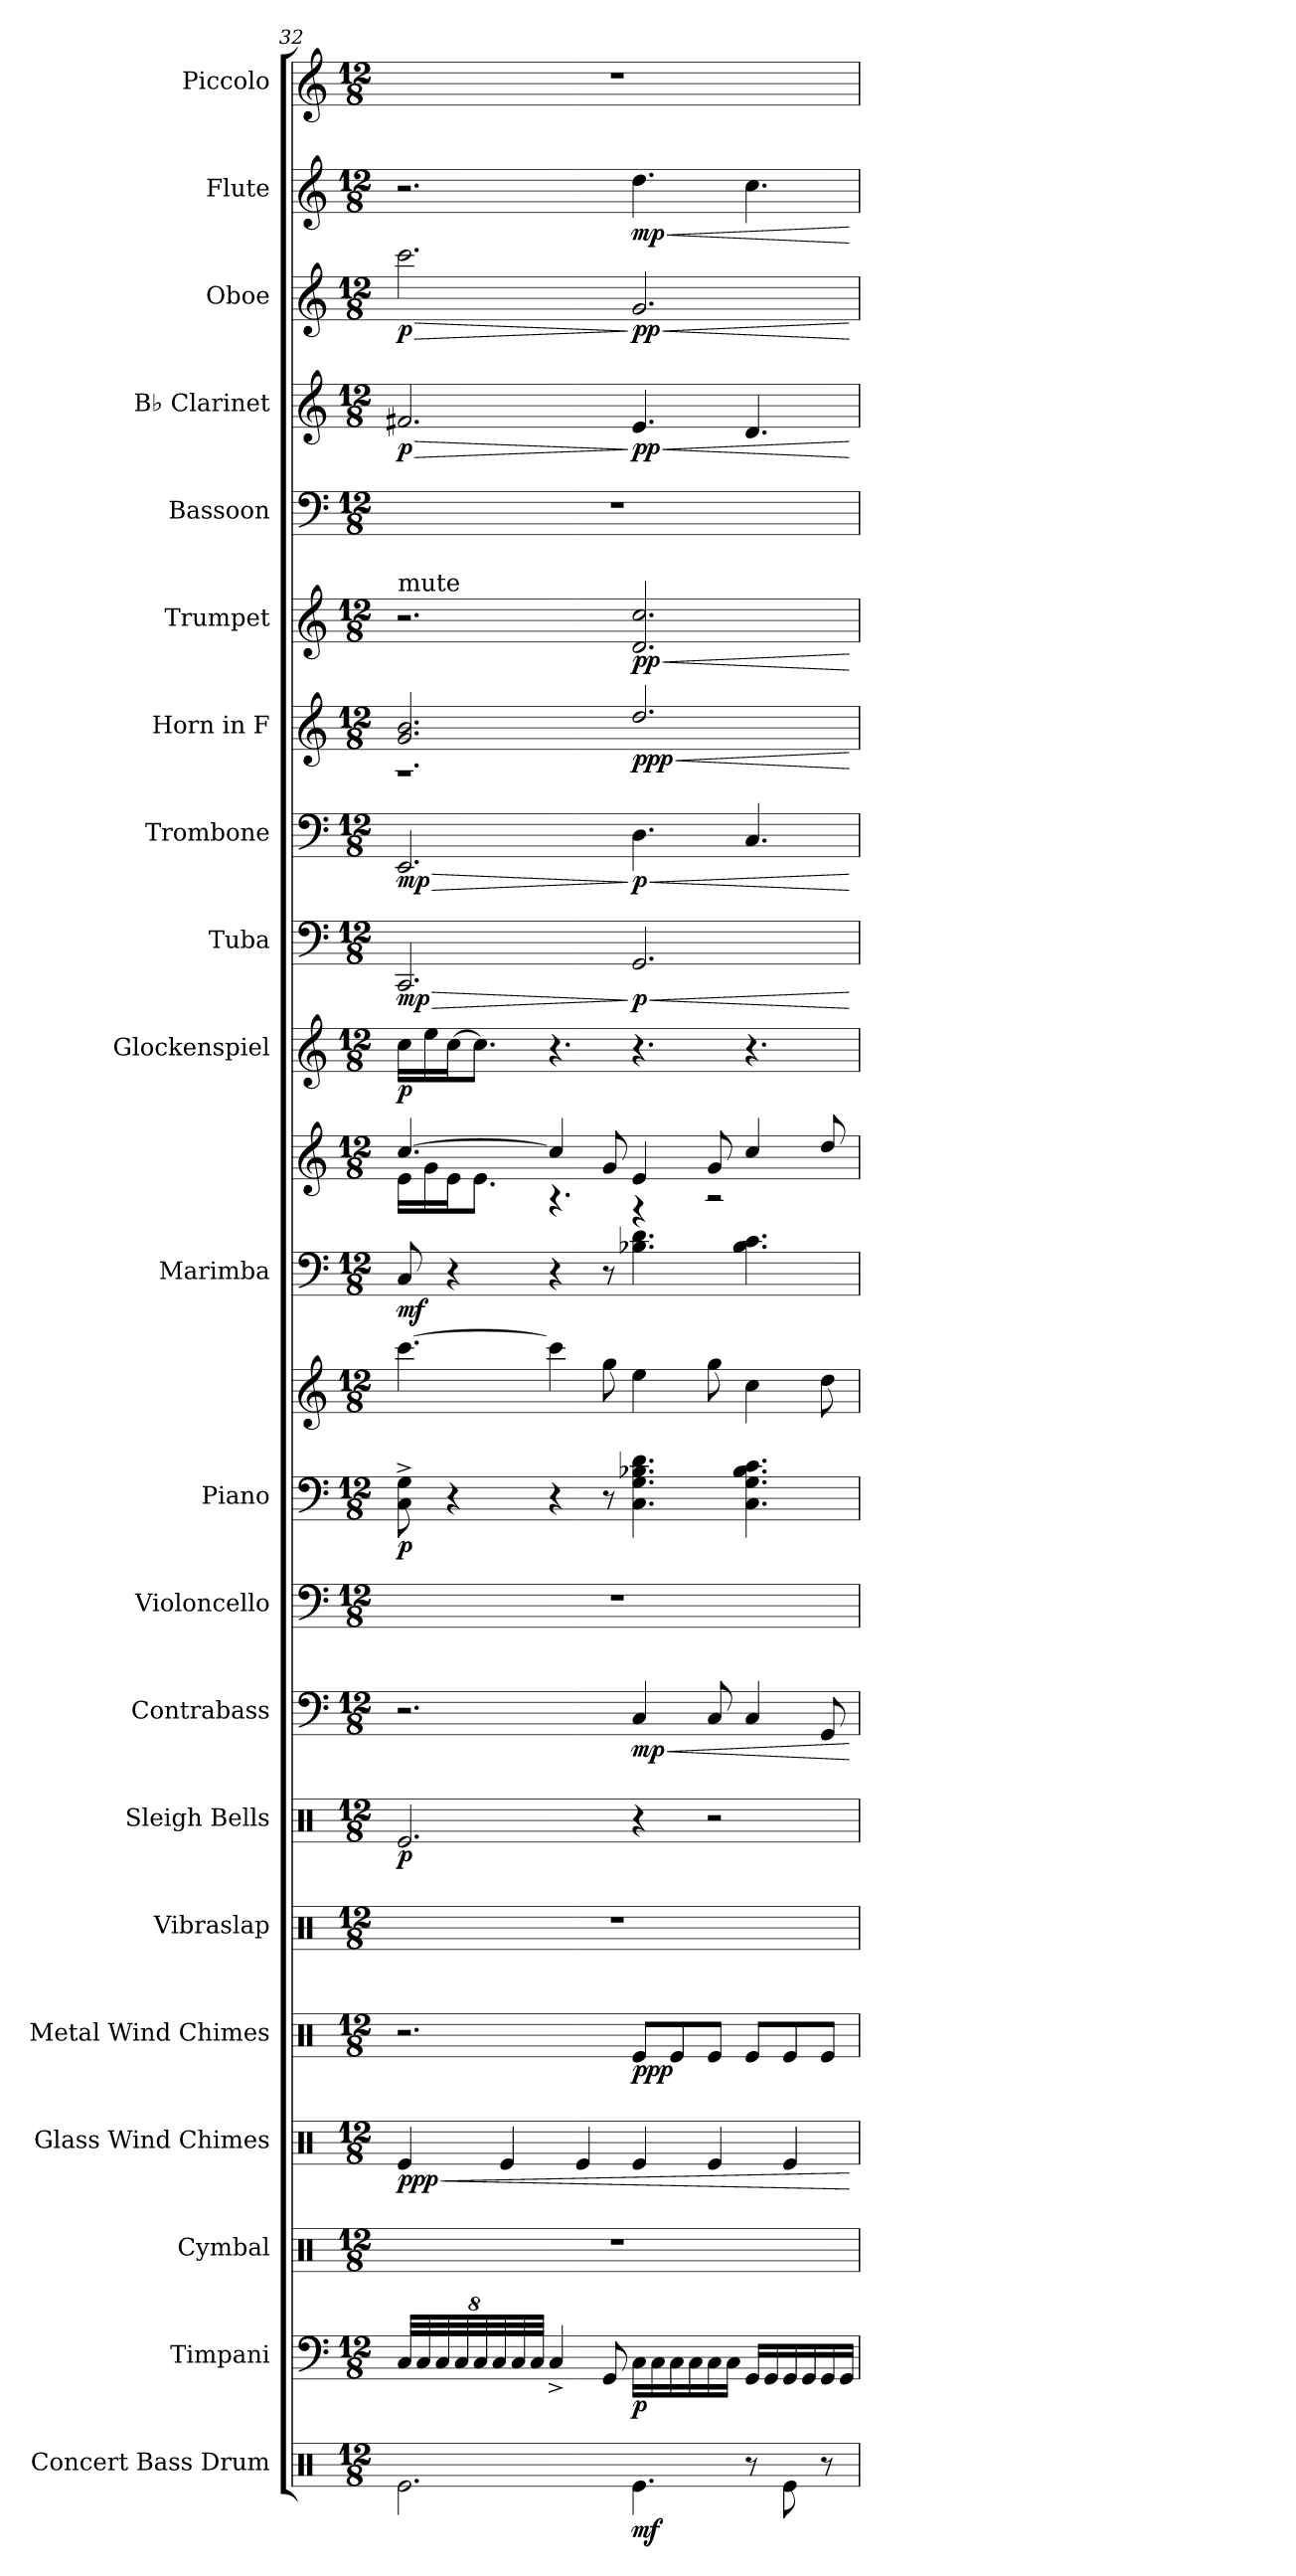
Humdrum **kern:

**kern	**dynam	**kern	**dynam	**kern	**kern	**dynam	**kern	**dynam	**kern	**kern	**dynam	**kern	**dynam	**kern	**kern	**kern	**dynam	**kern	**kern	**dynam	**kern	**dynam	**kern	**dynam	**kern	**dynam	**kern	**dynam	**kern	**dynam	**kern	**kern	**dynam	**kern	**dynam	**kern	**dynam	**kern
*part21	*part21	*part20	*part20	*part19	*part18	*part18	*part17	*part17	*part16	*part15	*part15	*part14	*part14	*part13	*part12	*part12	*part12	*part11	*part11	*part11	*part10	*part10	*part9	*part9	*part8	*part8	*part7	*part7	*part6	*part6	*part5	*part4	*part4	*part3	*part3	*part2	*part2	*part1
*staff23	*staff23	*staff22	*staff22	*staff21	*staff20	*staff20	*staff19	*staff19	*staff18	*staff17	*staff17	*staff16	*staff16	*staff15	*staff14	*staff13	*staff13/14	*staff12	*staff11	*staff11/12	*staff10	*staff10	*staff9	*staff9	*staff8	*staff8	*staff7	*staff7	*staff6	*staff6	*staff5	*staff4	*staff4	*staff3	*staff3	*staff2	*staff2	*staff1
*I"Concert Bass Drum	*	*I"Timpani	*	*I"Cymbal	*I"Glass Wind Chimes	*	*I"Metal Wind Chimes	*	*I"Vibraslap	*I"Sleigh Bells	*	*I"Contrabass	*	*I"Violoncello	*I"Piano	*	*	*I"Marimba	*	*	*I"Glockenspiel	*	*I"Tuba	*	*I"Trombone	*	*I"Horn in F	*	*I"Trumpet	*	*I"Bassoon	*I"B♭ Clarinet	*	*I"Oboe	*	*I"Flute	*	*I"Piccolo
*I'Con. BD	*	*I'Timp.	*	*I'Cym.	*I'Gl. Wn Ch.	*	*I'Met. Wn Ch.	*	*I'Vibslp.	*I'Sle. Be.	*	*I'Cb.	*	*I'Vc.	*I'Pno.	*	*	*I'Mrm.	*	*	*I'Glock.	*	*I'Tba.	*	*I'Tbn.	*	*	*	*I'Tpt.	*	*I'Bsn.	*I'B♭ Cl.	*	*I'Ob.	*	*I'Fl.	*	*I'Picc.
!!LO:PB:g=z
*clefX	*	*clefF4	*	*clefX	*clefX	*	*clefX	*	*clefX	*clefX	*	*clefF4	*	*clefF4	*clefF4	*clefG2	*	*clefF4	*clefG2	*	*clefG2	*	*clefF4	*	*clefF4	*	*clefG2	*	*clefG2	*	*clefF4	*clefG2	*	*clefG2	*	*clefG2	*	*clefG2
*	*	*	*	*	*	*	*	*	*	*	*	*ITrd7c12	*	*	*	*	*	*	*	*	*ITrd-14c-24	*	*	*	*	*	*ITrd4c7	*	*ITrd1c2	*	*	*ITrd1c2	*	*	*	*	*	*ITrd-7c-12
*k[]	*	*k[]	*	*k[]	*k[]	*	*k[]	*	*k[]	*k[]	*	*k[]	*	*k[]	*k[]	*k[]	*	*k[]	*k[]	*	*k[]	*	*k[]	*	*k[]	*	*k[b-]	*	*k[b-e-]	*	*k[]	*k[b-e-]	*	*k[]	*	*k[]	*	*k[]
*M12/8	*	*M12/8	*	*M12/8	*M12/8	*	*M12/8	*	*M12/8	*M12/8	*	*M12/8	*	*M12/8	*M12/8	*M12/8	*	*M12/8	*M12/8	*	*M12/8	*	*M12/8	*	*M12/8	*	*M12/8	*	*M12/8	*	*M12/8	*M12/8	*	*M12/8	*	*M12/8	*	*M12/8
*	*	*Xbrackettup	*	*	*	*	*	*	*	*	*	*	*	*	*	*	*	*	*	*	*	*	*	*	*	*	*	*	*	*	*	*	*	*	*	*	*	*
=32	=32	=32	=32	=32	=32	=32	=32	=32	=32	=32	=32	=32	=32	=32	=32	=32	=32	=32	=32	=32	=32	=32	=32	=32	=32	=32	=32	=32	=32	=32	=32	=32	=32	=32	=32	=32	=32	=32
!	!	!	!	!	!	!	!	!	!	!	!	!	!	!	!	!	!	!	!	!	!	!	!	!	!	!	!	!	!LO:TX:a:t=mute	!	!	!	!	!	!	!	!	!
!	!	!	!	!	!	!LO:HP:b	!	!	!	!	!	!	!	!	!	!	!	!	!	!	!	!	!	!LO:HP:b	!	!LO:HP:b	!	!LO:HP:b	!	!	!	!	!LO:HP:b	!	!LO:HP:b	!	!	!
*	*	*	*	*	*	*	*	*	*	*	*	*	*	*	*	*	*	*	*^	*	*	*	*	*	*	*	*^	*	*	*	*	*	*	*	*	*	*	*
!	!	!	!	!	!	!LO:DY:n=1:b	!	!	!	!	!LO:DY:b	!	!	!	!	!	!LO:DY:b=2	!	!	!	!LO:DY:b=2	!	!LO:DY:b	!	!LO:DY:n=1:b	!	!LO:DY:n=1:b	!	!	!LO:DY:n=1:b	!	!	!	!	!LO:DY:n=1:b	!	!LO:DY:n=1:b	!	!	!
2.Re\	.	64%3C/LL	.	1.r	4Re/	< ppp	2.r	.	1.r	2.Re/	p	2.r	.	1.r	8C\^ 8G\^	[4.ccc\	p	8C/	[4.cc/	16e\LL	mf	16cccc\LL	p	2.CC/	> mp	2.EE/	> mp	2.c/ 2.e/	1.r	> p	2.r	.	1.r	2.en/	> p	2.ccc\	> p	2.r	.	1.r
.	.	64%3C/	.	.	.	.	.	.	.	.	.	.	.	.	.	.	.	.	.	.	.	.	.	.	.	.	.	.	.	.	.	.	.	.	.	.	.	.	.	.
.	.	.	.	.	.	.	.	.	.	.	.	.	.	.	.	.	.	.	.	16g\	.	16eeee\	.	.	.	.	.	.	.	.	.	.	.	.	.	.	.	.	.	.
.	.	64%3C/	.	.	.	.	.	.	.	.	.	.	.	.	.	.	.	.	.	.	.	.	.	.	.	.	.	.	.	.	.	.	.	.	.	.	.	.	.	.
.	.	.	.	.	.	.	.	.	.	.	.	.	.	.	4r	.	.	4r	.	16e\J	.	[16cccc\J	.	.	.	.	.	.	.	.	.	.	.	.	.	.	.	.	.	.
.	.	64%3C/	.	.	.	.	.	.	.	.	.	.	.	.	.	.	.	.	.	.	.	.	.	.	.	.	.	.	.	.	.	.	.	.	.	.	.	.	.	.
.	.	64%3C/	.	.	.	.	.	.	.	.	.	.	.	.	.	.	.	.	.	8.e\J	.	8.cccc\J]	.	.	.	.	.	.	.	.	.	.	.	.	.	.	.	.	.	.
.	.	64%3C/	.	.	.	.	.	.	.	.	.	.	.	.	.	.	.	.	.	.	.	.	.	.	.	.	.	.	.	.	.	.	.	.	.	.	.	.	.	.
.	.	.	.	.	4Re/	.	.	.	.	.	.	.	.	.	.	.	.	.	.	.	.	.	.	.	.	.	.	.	.	.	.	.	.	.	.	.	.	.	.	.
.	.	64%3C/	.	.	.	.	.	.	.	.	.	.	.	.	.	.	.	.	.	.	.	.	.	.	.	.	.	.	.	.	.	.	.	.	.	.	.	.	.	.
.	.	64%3C/JJ	.	.	.	.	.	.	.	.	.	.	.	.	.	.	.	.	.	.	.	.	.	.	.	.	.	.	.	.	.	.	.	.	.	.	.	.	.	.
.	.	4C^/	.	.	.	.	.	.	.	.	.	.	.	.	4r	4ccc\]	.	4r	4cc/]	4.r	.	4.r	.	.	.	.	.	.	.	.	.	.	.	.	.	.	.	.	.	.
.	.	.	.	.	4Re/	.	.	.	.	.	.	.	.	.	.	.	.	.	.	.	.	.	.	.	.	.	.	.	.	.	.	.	.	.	.	.	.	.	.	.
.	.	8GG/	.	.	.	.	.	.	.	.	.	.	.	.	8r	8gg\	.	8r	8g/	.	.	.	.	.	.	.	.	.	.	.	.	.	.	.	.	.	.	.	.	.
!	!LO:DY:b	!	!LO:DY:b	!	!	!	!	!LO:DY:b	!	!	!	!	!LO:HP:b	!	!	!	!	!	!	!	!	!	!	!	!LO:HP:n=1:b	!	!LO:HP:n=1:b	!	!	!LO:HP:n=1:b	!	!LO:HP:b	!	!	!LO:HP:n=1:b	!	!LO:HP:n=1:b	!	!LO:HP:b	!
!	!	!	!	!	!	!	!	!	!	!	!	!	!LO:DY:n=1:b	!	!	!	!	!	!	!	!	!	!	!	!LO:DY:n=2:b	!	!LO:DY:n=2:b	!	!	!LO:DY:n=2:b	!	!LO:DY:n=1:b	!	!	!LO:DY:n=2:b	!	!LO:DY:n=2:b	!	!LO:DY:n=1:b	!
4.Re\	mf	16C\LL	p	.	4Re/	.	8Re/L	ppp	.	4r	.	4CC/	< mp	.	4.C\ 4.G\ 4.B-X\ 4.d\	4ee\	.	4.B-X\ 4.d\	4e/	4r	.	4.r	.	2.GG/	] < p	4.D\	] < p	2.g/	.	] < ppp	2.c/ 2.b-/	< pp	.	4.d/	] < pp	2.g/	] < pp	4.dd\	< mp	.
.	.	16C\	.	.	.	.	.	.	.	.	.	.	.	.	.	.	.	.	.	.	.	.	.	.	.	.	.	.	.	.	.	.	.	.	.	.	.	.	.	.
.	.	16C\	.	.	.	.	8Re/	.	.	.	.	.	.	.	.	.	.	.	.	.	.	.	.	.	.	.	.	.	.	.	.	.	.	.	.	.	.	.	.	.
.	.	16C\	.	.	.	.	.	.	.	.	.	.	.	.	.	.	.	.	.	.	.	.	.	.	.	.	.	.	.	.	.	.	.	.	.	.	.	.	.	.
.	.	16C\	.	.	4Re/	.	8Re/J	.	.	2r	.	8CC/	.	.	.	8gg\	.	.	8g/	2r	.	.	.	.	.	.	.	.	.	.	.	.	.	.	.	.	.	.	.	.
.	.	16C\JJ	.	.	.	.	.	.	.	.	.	.	.	.	.	.	.	.	.	.	.	.	.	.	.	.	.	.	.	.	.	.	.	.	.	.	.	.	.	.
8r	.	16GG/LL	.	.	.	.	8Re/L	.	.	.	.	4CC/	.	.	4.C\ 4.G\ 4.B-\ 4.c\	4cc\	.	4.B-\ 4.c\	4cc/	.	.	4.r	.	.	.	4.C/	.	.	.	.	.	.	.	4.c/	.	.	.	4.cc\	.	.
.	.	16GG/	.	.	.	.	.	.	.	.	.	.	.	.	.	.	.	.	.	.	.	.	.	.	.	.	.	.	.	.	.	.	.	.	.	.	.	.	.	.
8Re\	.	16GG/	.	.	4Re/	.	8Re/	.	.	.	.	.	.	.	.	.	.	.	.	.	.	.	.	.	.	.	.	.	.	.	.	.	.	.	.	.	.	.	.	.
.	.	16GG/	.	.	.	.	.	.	.	.	.	.	.	.	.	.	.	.	.	.	.	.	.	.	.	.	.	.	.	.	.	.	.	.	.	.	.	.	.	.
8r	.	16GG/	.	.	.	.	8Re/J	.	.	.	.	8GGG/	.	.	.	8dd\	.	.	8dd/	.	.	.	.	.	.	.	.	.	.	.	.	.	.	.	.	.	.	.	.	.
.	.	16GG/JJ	.	.	.	.	.	.	.	.	.	.	.	.	.	.	.	.	.	.	.	.	.	.	.	.	.	.	.	.	.	.	.	.	.	.	.	.	.	.
*	*	*	*	*	*	*	*	*	*	*	*	*	*	*	*	*	*	*	*v	*v	*	*	*	*	*	*	*	*v	*v	*	*	*	*	*	*	*	*	*	*	*
.	.	.	.	.	.	[	.	.	.	.	.	.	[	.	.	.	.	.	.	.	.	.	.	[	.	[	.	[	.	[	.	.	[	.	[	.	[	.
=	=	=	=	=	=	=	=	=	=	=	=	=	=	=	=	=	=	=	=	=	=	=	=	=	=	=	=	=	=	=	=	=	=	=	=	=	=	=
*-	*-	*-	*-	*-	*-	*-	*-	*-	*-	*-	*-	*-	*-	*-	*-	*-	*-	*-	*-	*-	*-	*-	*-	*-	*-	*-	*-	*-	*-	*-	*-	*-	*-	*-	*-	*-	*-	*-
